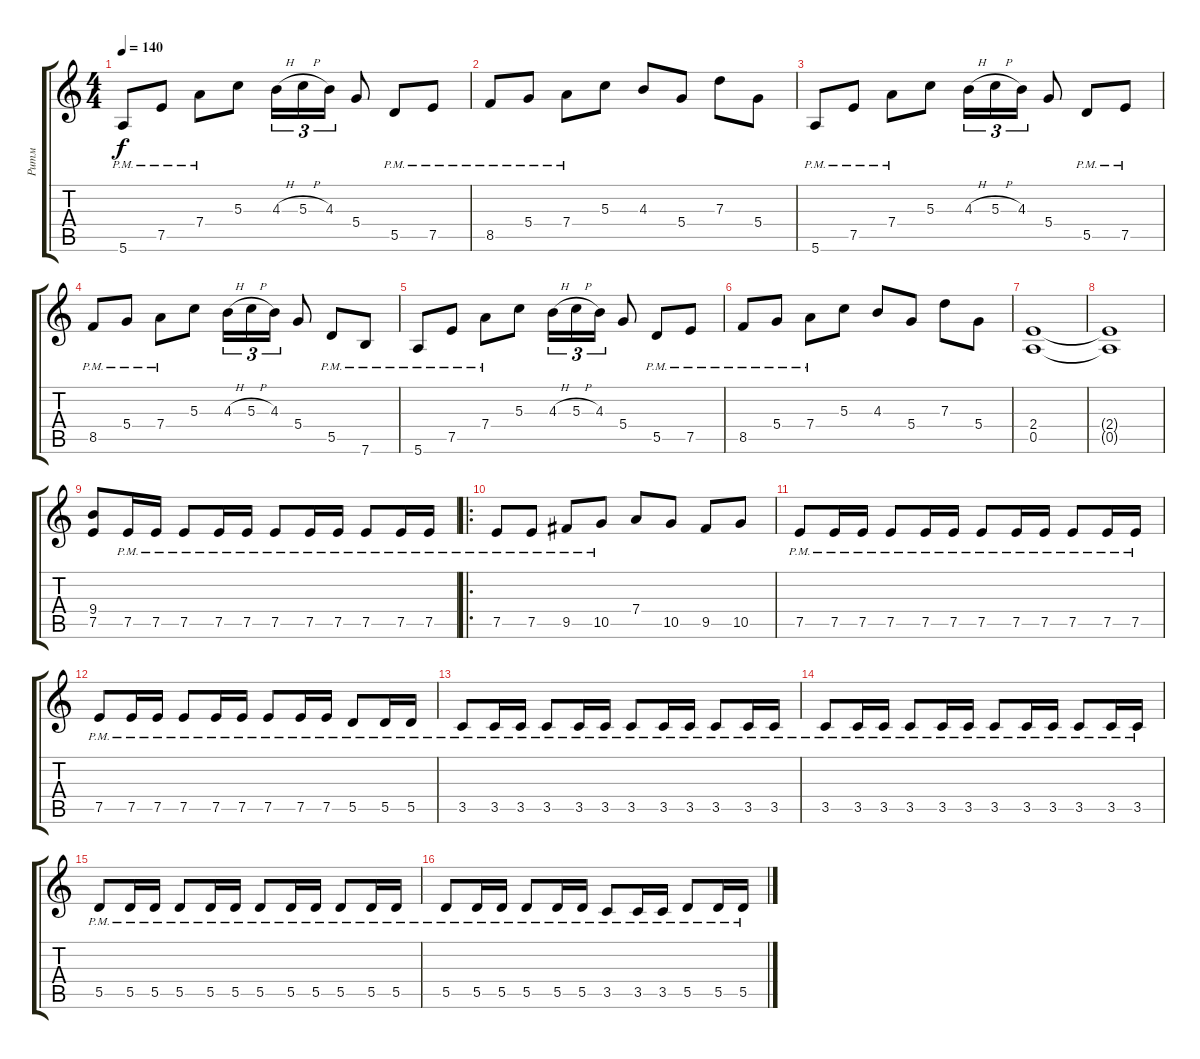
\track ("Ритм" "Ритм") {instrument distortionguitar}
\staff {score tabs}
\tuning (E4 B3 G3 D3 A2 E2) {hide}
\ts (4 4)
\tempo 140
\clef g2
\ks c
5.6{pm}.8{dy f} 7.5{pm}.8 7.4{pm}.8 5.3.8 4.3{h}.16{tu (3 2)} 5.3{h}.16{tu (3 2)} 4.3.16{tu (3 2)} 5.4.8 5.5{pm}.8 7.5{pm}.8 |
8.5{pm}.8 5.4{pm}.8 7.4{pm}.8 5.3.8 4.3.8 5.4.8 7.3.8 5.4.8 |
5.6{pm}.8 7.5{pm}.8 7.4{pm}.8 5.3.8 4.3{h}.16{tu (3 2)} 5.3{h}.16{tu (3 2)} 4.3.16{tu (3 2)} 5.4.8 5.5{pm}.8 7.5{pm}.8 |
8.5{pm}.8 5.4{pm}.8 7.4{pm}.8 5.3.8 4.3{h}.16{tu (3 2)} 5.3{h}.16{tu (3 2)} 4.3.16{tu (3 2)} 5.4.8 5.5{pm}.8 7.6{pm}.8 |
5.6{pm}.8 7.5{pm}.8 7.4{pm}.8 5.3.8 4.3{h}.16{tu (3 2)} 5.3{h}.16{tu (3 2)} 4.3.16{tu (3 2)} 5.4.8 5.5{pm}.8 7.5{pm}.8 |
8.5{pm}.8 5.4{pm}.8 7.4{pm}.8 5.3.8 4.3.8 5.4.8 7.3.8 5.4.8 |
(2.4 0.5).1 |
(2.4{t} 0.5{t}).1 |
(9.4 7.5).8 7.5{pm}.16 7.5{pm}.16 7.5{pm}.8 7.5{pm}.16 7.5{pm}.16 7.5{pm}.8 7.5{pm}.16 7.5{pm}.16 7.5{pm}.8 7.5{pm}.16 7.5{pm}.16 |
\ro
7.5{pm}.8 7.5{pm}.8 9.5{pm}.8 10.5{pm}.8 7.4.8 10.5.8 9.5.8 10.5.8 |
7.5{pm}.8 7.5{pm}.16 7.5{pm}.16 7.5{pm}.8 7.5{pm}.16 7.5{pm}.16 7.5{pm}.8 7.5{pm}.16 7.5{pm}.16 7.5{pm}.8 7.5{pm}.16 7.5{pm}.16 |
7.5{pm}.8 7.5{pm}.16 7.5{pm}.16 7.5{pm}.8 7.5{pm}.16 7.5{pm}.16 7.5{pm}.8 7.5{pm}.16 7.5{pm}.16 5.5{pm}.8 5.5{pm}.16 5.5{pm}.16 |
3.5{pm}.8 3.5{pm}.16 3.5{pm}.16 3.5{pm}.8 3.5{pm}.16 3.5{pm}.16 3.5{pm}.8 3.5{pm}.16 3.5{pm}.16 3.5{pm}.8 3.5{pm}.16 3.5{pm}.16 |
3.5{pm}.8 3.5{pm}.16 3.5{pm}.16 3.5{pm}.8 3.5{pm}.16 3.5{pm}.16 3.5{pm}.8 3.5{pm}.16 3.5{pm}.16 3.5{pm}.8 3.5{pm}.16 3.5{pm}.16 |
5.5{pm}.8 5.5{pm}.16 5.5{pm}.16 5.5{pm}.8 5.5{pm}.16 5.5{pm}.16 5.5{pm}.8 5.5{pm}.16 5.5{pm}.16 5.5{pm}.8 5.5{pm}.16 5.5{pm}.16 |
5.5{pm}.8 5.5{pm}.16 5.5{pm}.16 5.5{pm}.8 5.5{pm}.16 5.5{pm}.16 3.5{pm}.8 3.5{pm}.16 3.5{pm}.16 5.5{pm}.8 5.5{pm}.16 5.5{pm}.16
